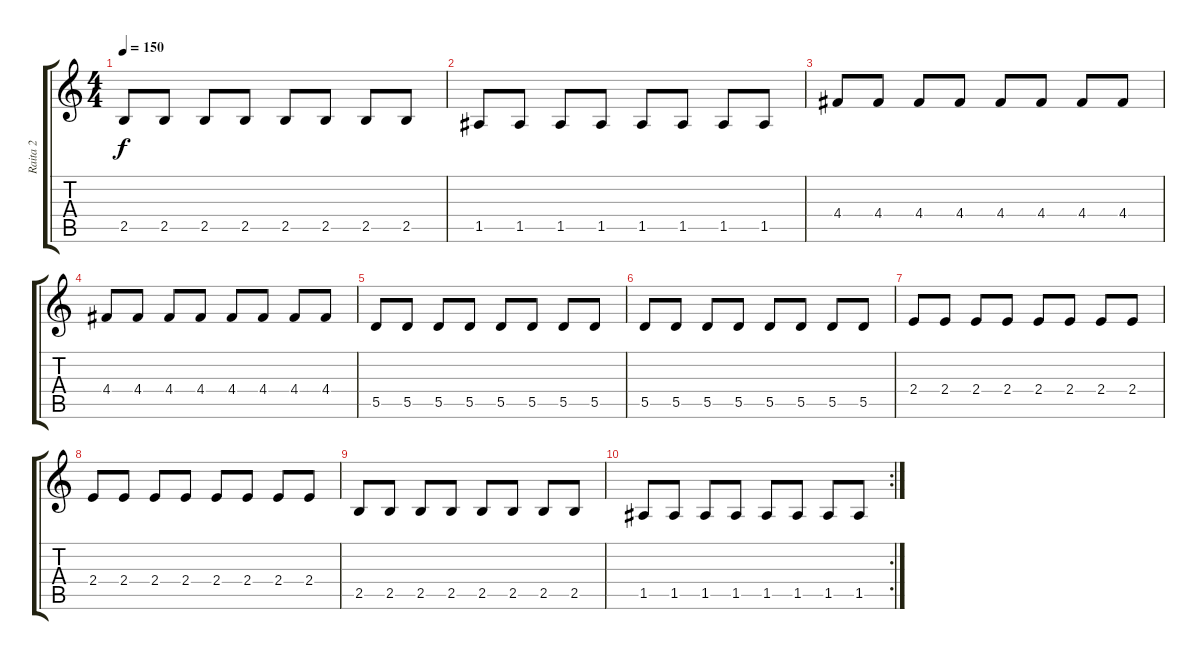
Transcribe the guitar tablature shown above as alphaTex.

\track ("Raita 2" "Raita 2") {instrument overdrivenguitar}
\staff {score tabs}
\tuning (E4 B3 G3 D3 A2 E2) {hide}
\ts (4 4)
\tempo 150
\clef g2
\ks c
2.5.8{dy f} 2.5.8 2.5.8 2.5.8 2.5.8 2.5.8 2.5.8 2.5.8 |
1.5.8 1.5.8 1.5.8 1.5.8 1.5.8 1.5.8 1.5.8 1.5.8 |
4.4.8 4.4.8 4.4.8 4.4.8 4.4.8 4.4.8 4.4.8 4.4.8 |
4.4.8 4.4.8 4.4.8 4.4.8 4.4.8 4.4.8 4.4.8 4.4.8 |
5.5.8 5.5.8 5.5.8 5.5.8 5.5.8 5.5.8 5.5.8 5.5.8 |
5.5.8 5.5.8 5.5.8 5.5.8 5.5.8 5.5.8 5.5.8 5.5.8 |
2.4.8 2.4.8 2.4.8 2.4.8 2.4.8 2.4.8 2.4.8 2.4.8 |
2.4.8 2.4.8 2.4.8 2.4.8 2.4.8 2.4.8 2.4.8 2.4.8 |
2.5.8 2.5.8 2.5.8 2.5.8 2.5.8 2.5.8 2.5.8 2.5.8 |
\rc 2
1.5.8 1.5.8 1.5.8 1.5.8 1.5.8 1.5.8 1.5.8 1.5.8
